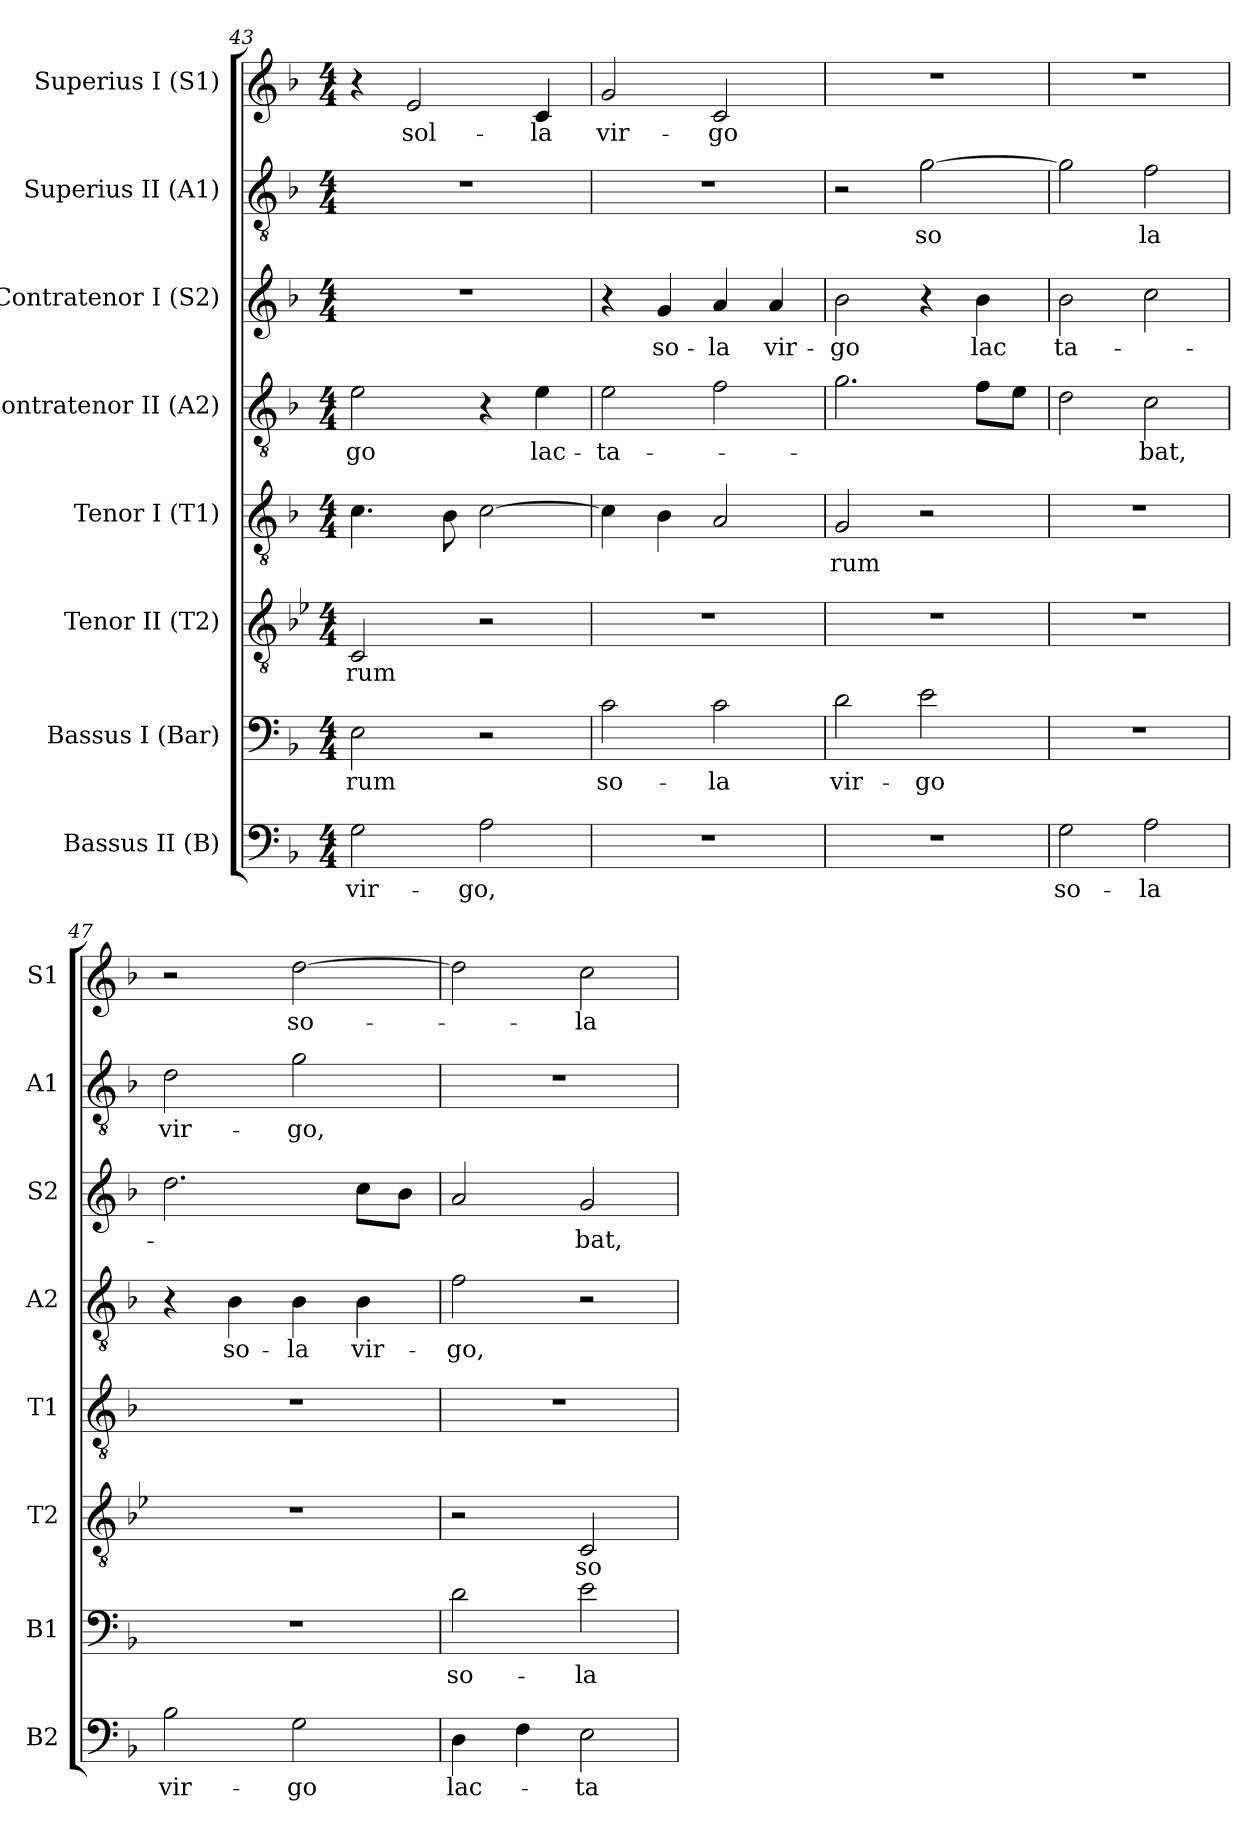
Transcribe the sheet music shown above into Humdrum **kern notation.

**kern	**text	**kern	**text	**kern	**text	**kern	**text	**kern	**text	**kern	**text	**kern	**text	**kern	**text
*part8	*part8	*part7	*part7	*part6	*part6	*part5	*part5	*part4	*part4	*part3	*part3	*part2	*part2	*part1	*part1
*staff8	*staff8	*staff7	*staff7	*staff6	*staff6	*staff5	*staff5	*staff4	*staff4	*staff3	*staff3	*staff2	*staff2	*staff1	*staff1
*I"Bassus II (B)	*	*I"Bassus I (Bar)	*	*I"Tenor II (T2)	*	*I"Tenor I (T1)	*	*I"Contratenor II (A2)	*	*I"Contratenor I (S2)	*	*I"Superius II (A1)	*	*I"Superius I (S1)	*
*I'B2	*	*I'B1	*	*I'T2	*	*I'T1	*	*I'A2	*	*I'S2	*	*I'A1	*	*I'S1	*
*clefF4	*	*clefF4	*	*clefGv2	*	*clefGv2	*	*clefGv2	*	*clefG2	*	*clefGv2	*	*clefG2	*
*k[b-]	*	*k[b-]	*	*k[b-e-]	*	*k[b-]	*	*k[b-]	*	*k[b-]	*	*k[b-]	*	*k[b-]	*
*F:	*	*F:	*	*B-:	*	*F:	*	*F:	*	*F:	*	*F:	*	*F:	*
*M4/4	*	*M4/4	*	*M4/4	*	*M4/4	*	*M4/4	*	*M4/4	*	*M4/4	*	*M4/4	*
=43	=43	=43	=43	=43	=43	=43	=43	=43	=43	=43	=43	=43	=43	=43	=43
!	!LO:LY:b	!	!LO:LY:b	!	!LO:LY:b	!	!	!	!LO:LY:b	!	!	!	!	!	!
2G\	vir-	2E\	-rum	2C/	rum	4.c\	.	2e\	-go	1r	.	1r	.	4r	.
!	!	!	!	!	!	!	!	!	!	!	!	!	!	!	!LO:LY:b
.	.	.	.	.	.	.	.	.	.	.	.	.	.	2e/	sol-
!	!	!	!	!	!	!	!LO:LY:b	!	!	!	!	!	!	!	!
.	.	.	.	.	.	8B-\	­	.	.	.	.	.	.	.	.
!	!LO:LY:b	!	!	!	!	!	!	!	!	!	!	!	!	!	!
2A\	-go,	2r	.	2r	.	[2c\	.	4r	.	.	.	.	.	.	.
!	!	!	!	!	!	!	!	!	!LO:LY:b	!	!	!	!	!	!LO:LY:b
.	.	.	.	.	.	.	.	4e\	lac-	.	.	.	.	4c/	-la
=44	=44	=44	=44	=44	=44	=44	=44	=44	=44	=44	=44	=44	=44	=44	=44
!	!	!	!LO:LY:b	!	!	!	!LO:LY:b	!	!LO:LY:b	!	!	!	!	!	!LO:LY:b
1r	.	2c\	so-	1r	.	4c\]	­	2e\	-ta-	4r	.	1r	.	2g/	vir-
!	!	!	!	!	!	!	!	!	!	!	!LO:LY:b	!	!	!	!
.	.	.	.	.	.	4B-\	.	.	.	4g/	so-	.	.	.	.
!	!	!	!LO:LY:b	!	!	!	!LO:LY:b	!	!	!	!LO:LY:b	!	!	!	!LO:LY:b
.	.	2c\	-la	.	.	2A/	­	2f\	.	4a/	-la	.	.	2c/	-go
!	!	!	!	!	!	!	!	!	!	!	!LO:LY:b	!	!	!	!
.	.	.	.	.	.	.	.	.	.	4a/	vir-	.	.	.	.
=45	=45	=45	=45	=45	=45	=45	=45	=45	=45	=45	=45	=45	=45	=45	=45
!	!	!	!LO:LY:b	!	!	!	!LO:LY:b	!	!LO:LY:b	!	!LO:LY:b	!	!	!	!
1r	.	2d\	vir-	1r	.	2G/	rum	2.g\	-­	2b-\	-go	2r	.	1r	.
!	!	!	!LO:LY:b	!	!	!	!	!	!	!	!	!	!LO:LY:b	!	!
.	.	2e\	-go	.	.	2r	.	.	.	4r	.	[2g\	so­	.	.
!	!	!	!	!	!	!	!	!	!LO:LY:b	!	!LO:LY:b	!	!	!	!
.	.	.	.	.	.	.	.	8f\L	­	4b-\	lac­	.	.	.	.
.	.	.	.	.	.	.	.	8e\J	.	.	.	.	.	.	.
!!LO:PB:g=z
=46	=46	=46	=46	=46	=46	=46	=46	=46	=46	=46	=46	=46	=46	=46	=46
!	!LO:LY:b	!	!	!	!	!	!	!	!LO:LY:b	!	!LO:LY:b	!	!	!	!
2G\	so-	1r	.	1r	.	1r	.	2d\	­	2b-\	ta-	2g\]	.	1r	.
!	!LO:LY:b	!	!	!	!	!	!	!	!LO:LY:b	!	!	!	!LO:LY:b	!	!
2A\	-la	.	.	.	.	.	.	2c\	bat,	2cc\	.	2f\	la	.	.
=47	=47	=47	=47	=47	=47	=47	=47	=47	=47	=47	=47	=47	=47	=47	=47
!	!LO:LY:b	!	!	!	!	!	!	!	!	!	!LO:LY:b	!	!LO:LY:b	!	!
2B-\	vir-	1r	.	1r	.	1r	.	4r	.	2.dd\	-­	2d\	vir-	2r	.
!	!	!	!	!	!	!	!	!	!LO:LY:b	!	!	!	!	!	!
.	.	.	.	.	.	.	.	4B-\	so-	.	.	.	.	.	.
!	!LO:LY:b	!	!	!	!	!	!	!	!LO:LY:b	!	!	!	!LO:LY:b	!	!LO:LY:b
2G\	-go	.	.	.	.	.	.	4B-\	-la	.	.	2g\	-go,	[2dd\	so-
!	!	!	!	!	!	!	!	!	!LO:LY:b	!	!LO:LY:b	!	!	!	!
.	.	.	.	.	.	.	.	4B-\	vir-	8cc\L	­	.	.	.	.
.	.	.	.	.	.	.	.	.	.	8b-\J	.	.	.	.	.
=48	=48	=48	=48	=48	=48	=48	=48	=48	=48	=48	=48	=48	=48	=48	=48
!	!LO:LY:b	!	!LO:LY:b	!	!	!	!	!	!LO:LY:b	!	!LO:LY:b	!	!	!	!
4D\	lac-	2d\	so-	2r	.	1r	.	2f\	-go,	2a/	­	1r	.	2dd\]	.
4F\	.	.	.	.	.	.	.	.	.	.	.	.	.	.	.
!	!LO:LY:b	!	!LO:LY:b	!	!LO:LY:b	!	!	!	!	!	!LO:LY:b	!	!	!	!LO:LY:b
2E\	-ta-	2e\	-la	2C/	so-	.	.	2r	.	2g/	bat,	.	.	2cc\	-la
=	=	=	=	=	=	=	=	=	=	=	=	=	=	=	=
*-	*-	*-	*-	*-	*-	*-	*-	*-	*-	*-	*-	*-	*-	*-	*-
